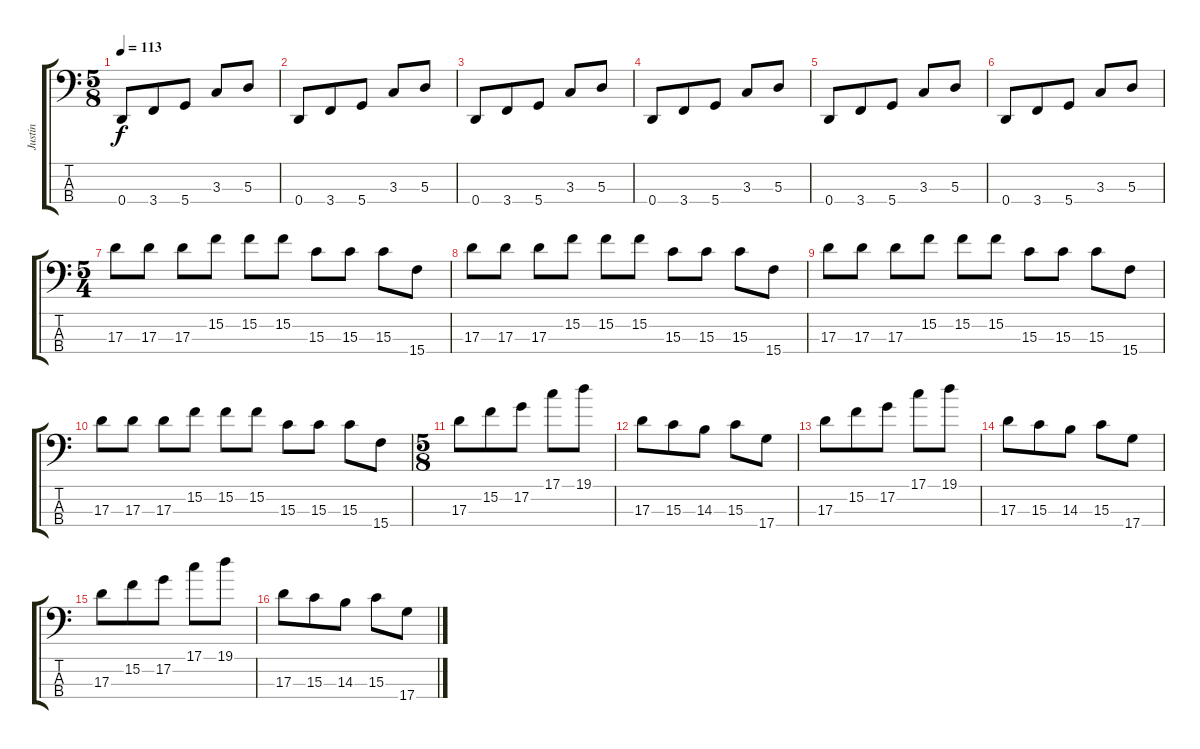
\track ("Justin" "Justin") {instrument electricbassfinger}
\staff {score tabs}
\tuning (G2 D2 A1 D1) {hide}
\ts (5 8)
\tempo 113
\clef f4
\ks c
0.4.8{dy f} 3.4.8 5.4.8 3.3.8 5.3.8 |
0.4.8 3.4.8 5.4.8 3.3.8 5.3.8 |
0.4.8 3.4.8 5.4.8 3.3.8 5.3.8 |
0.4.8 3.4.8 5.4.8 3.3.8 5.3.8 |
0.4.8 3.4.8 5.4.8 3.3.8 5.3.8 |
0.4.8 3.4.8 5.4.8 3.3.8 5.3.8 |
\ts (5 4)
17.3.8 17.3.8 17.3.8 15.2.8 15.2.8 15.2.8 15.3.8 15.3.8 15.3.8 15.4.8 |
17.3.8 17.3.8 17.3.8 15.2.8 15.2.8 15.2.8 15.3.8 15.3.8 15.3.8 15.4.8 |
17.3.8 17.3.8 17.3.8 15.2.8 15.2.8 15.2.8 15.3.8 15.3.8 15.3.8 15.4.8 |
17.3.8 17.3.8 17.3.8 15.2.8 15.2.8 15.2.8 15.3.8 15.3.8 15.3.8 15.4.8 |
\ts (5 8)
17.3.8 15.2.8 17.2.8 17.1.8 19.1.8 |
17.3.8 15.3.8 14.3.8 15.3.8 17.4.8 |
17.3.8 15.2.8 17.2.8 17.1.8 19.1.8 |
17.3.8 15.3.8 14.3.8 15.3.8 17.4.8 |
17.3.8 15.2.8 17.2.8 17.1.8 19.1.8 |
17.3.8 15.3.8 14.3.8 15.3.8 17.4.8
